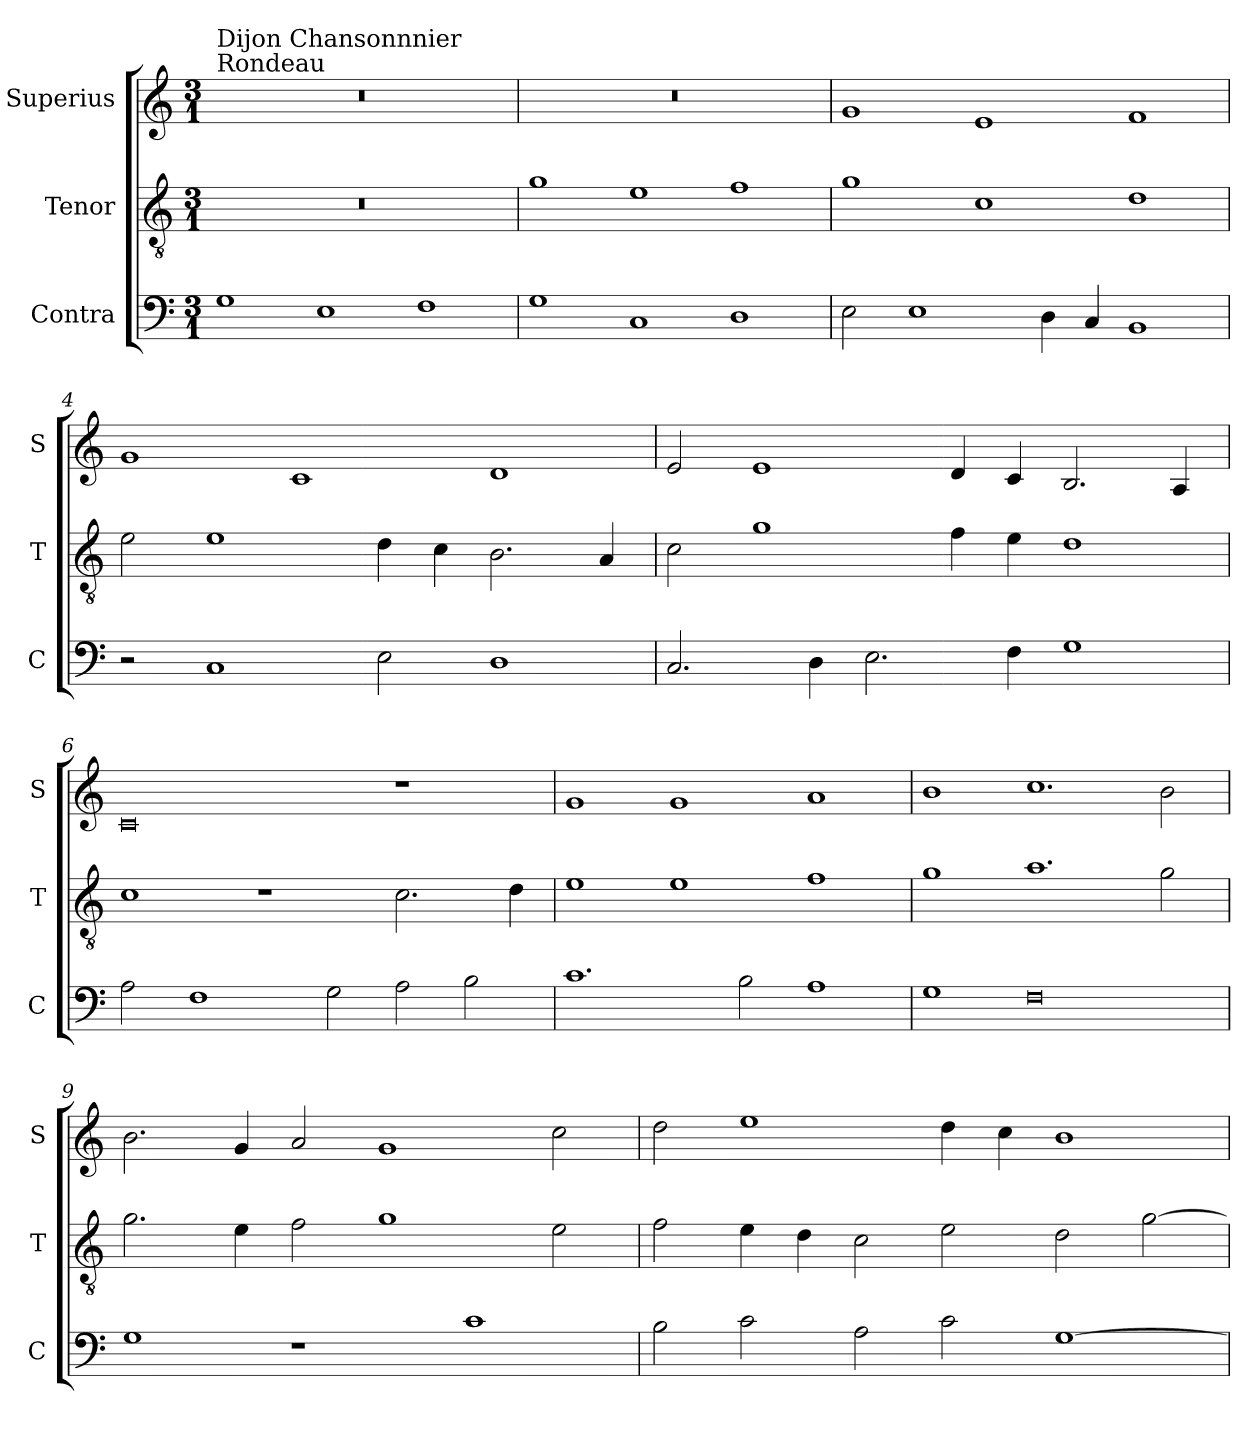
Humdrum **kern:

**kern	**kern	**kern
*part3	*part2	*part1
*staff3	*staff2	*staff1
*I"Contra	*I"Tenor	*I"Superius
*I'C	*I'T	*I'S
*clefF4	*clefGv2	*clefG2
*k[]	*k[]	*k[]
*M3/1	*M3/1	*M3/1
=1	=1	=1
!	!	!LO:TX:a:t=Rondeau
!	!	!LO:TX:a:t=Dijon Chansonnnier
1G	0.r	0.r
1E	.	.
1F	.	.
=2	=2	=2
1G	1g	0.r
1C	1e	.
1D	1f	.
=3	=3	=3
2E	1g	1g
1E	.	.
.	1c	1e
4D	.	.
4C	.	.
1BB	1d	1f
=4	=4	=4
2r	2e	1g
1C	1e	.
.	.	1c
2E	4d	.
.	4c	.
1D	2.B	1d
.	4A	.
=5	=5	=5
2.C	2c	2e
.	1g	1e
4D	.	.
2.E	.	.
.	4f	4d
4F	4e	4c
1G	1d	2.B
.	.	4A
=6	=6	=6
2A	1c	0c
1F	.	.
.	1r	.
2G	.	.
2A	2.c	1r
2B	.	.
.	4d	.
=7	=7	=7
1.c	1e	1g
.	1e	1g
2B	.	.
1A	1f	1a
=8	=8	=8
1G	1g	1b
0F	1.a	1.cc
.	2g	2b
=9	=9	=9
1G	2.g	2.b
.	4e	4g
1r	2f	2a
.	1g	1g
1c	.	.
.	2e	2cc
=10	=10	=10
2B	2f	2dd
2c	4e	1ee
.	4d	.
2A	2c	.
2c	2e	4dd
.	.	4cc
[1G	2d	1b
.	[2g	.
=	=	=
*-	*-	*-
